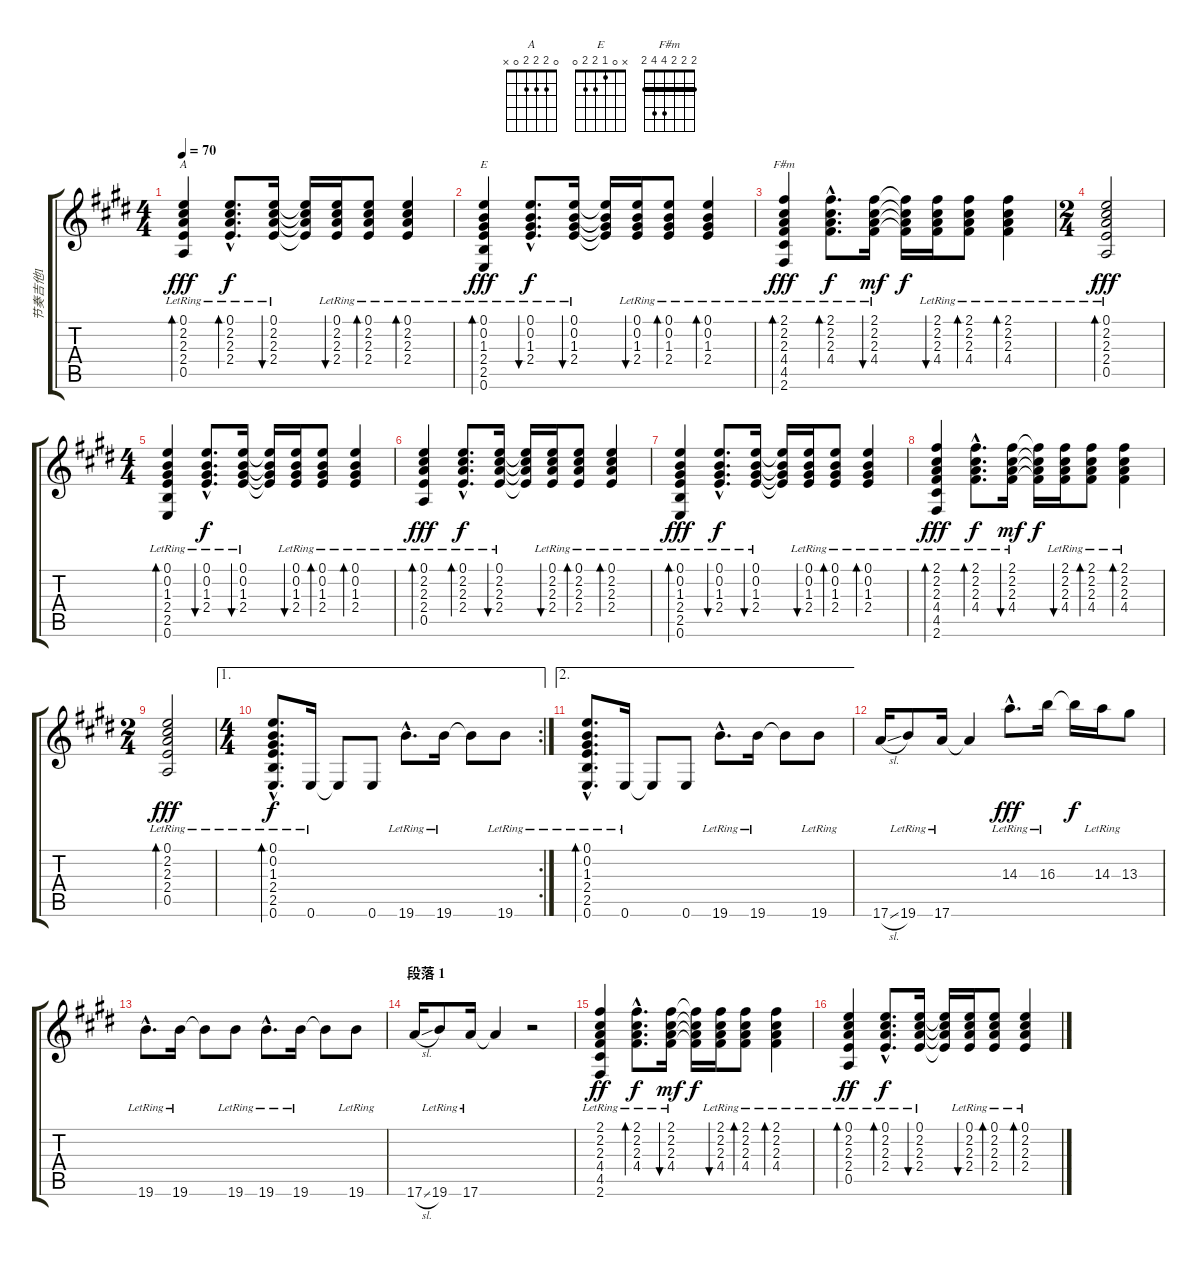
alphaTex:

\track ("节奏吉他1" "节奏吉他1") {instrument acousticguitarsteel}
\staff {score tabs}
\tuning (E4 B3 G3 D3 A2 E2) {hide}
\chord ("A" 0 2 2 2 0 x)
\chord ("E" x 0 1 2 2 0)
\chord ("F#m" 2 2 2 4 4 2) {barre 2}
\ts (4 4)
\tempo 70
\clef g2
\ks e
(0.1{lr} 2.2{lr} 2.3{lr} 2.4{lr} 0.5{lr}).4{bd 120 ch "A" dy fff} (0.1{hac lr} 2.2{hac lr} 2.3{hac lr} 2.4{hac lr}).8{d bd 30 dy f} (0.1{lr} 2.2{lr} 2.3{lr} 2.4{lr}).16{bu 30} (0.1{t} 2.2{t} 2.3{t} 2.4{t}).16 (0.1{lr} 2.2{lr} 2.3{lr} 2.4{lr}).16{bu 30} (0.1{lr} 2.2{lr} 2.3{lr} 2.4{lr}).8{bd 30} (0.1{lr} 2.2{lr} 2.3{lr} 2.4{lr}).4{bd 30} |
(0.1{lr} 0.2{lr} 1.3{lr} 2.4{lr} 2.5{lr} 0.6{lr}).4{bd 120 ch "E" dy fff} (0.1{hac lr} 0.2{hac lr} 1.3{hac lr} 2.4{hac lr}).8{d bu 30 dy f} (0.1{lr} 0.2{lr} 1.3{lr} 2.4{lr}).16{bu 30} (0.1{t} 0.2{t} 1.3{t} 2.4{t}).16 (0.1{lr} 0.2{lr} 1.3{lr} 2.4{lr}).16{bu 30} (0.1{lr} 0.2{lr} 1.3{lr} 2.4{lr}).8{bd 30} (0.1{lr} 0.2{lr} 1.3{lr} 2.4{lr}).4{bd 30} |
(2.1{lr} 2.2{lr} 2.3{lr} 4.4{lr} 4.5{lr} 2.6{lr}).4{bd 120 ch "F#m" dy fff} (2.1{hac lr} 2.2{hac lr} 2.3{hac lr} 4.4{hac lr}).8{d bd 30 dy f} (2.1{lr} 2.2{lr} 2.3{lr} 4.4{lr}).16{bu 30 dy mf} (2.1{t} 2.2{t} 2.3{t} 4.4{t}).16{dy f} (2.1{lr} 2.2{lr} 2.3{lr} 4.4{lr}).16{bu 30} (2.1{lr} 2.2{lr} 2.3{lr} 4.4{lr}).8{bd 30} (2.1{lr} 2.2{lr} 2.3{lr} 4.4{lr}).4{bd 30} |
\ts (2 4)
(0.1{lr} 2.2{lr} 2.3{lr} 2.4{lr} 0.5{lr}).2{bd 120 dy fff} |
\ts (4 4)
(0.1{lr} 0.2{lr} 1.3{lr} 2.4{lr} 2.5{lr} 0.6{lr}).4{bd 120} (0.1{hac lr} 0.2{hac lr} 1.3{hac lr} 2.4{hac lr}).8{d bu 30 dy f} (0.1{lr} 0.2{lr} 1.3{lr} 2.4{lr}).16{bu 30} (0.1{t} 0.2{t} 1.3{t} 2.4{t}).16 (0.1{lr} 0.2{lr} 1.3{lr} 2.4{lr}).16{bu 30} (0.1{lr} 0.2{lr} 1.3{lr} 2.4{lr}).8{bd 30} (0.1{lr} 0.2{lr} 1.3{lr} 2.4{lr}).4{bd 30} |
(0.1{lr} 2.2{lr} 2.3{lr} 2.4{lr} 0.5{lr}).4{bd 120 dy fff} (0.1{hac lr} 2.2{hac lr} 2.3{hac lr} 2.4{hac lr}).8{d bd 30 dy f} (0.1{lr} 2.2{lr} 2.3{lr} 2.4{lr}).16{bu 30} (0.1{t} 2.2{t} 2.3{t} 2.4{t}).16 (0.1{lr} 2.2{lr} 2.3{lr} 2.4{lr}).16{bu 30} (0.1{lr} 2.2{lr} 2.3{lr} 2.4{lr}).8{bd 30} (0.1{lr} 2.2{lr} 2.3{lr} 2.4{lr}).4{bd 30} |
(0.1{lr} 0.2{lr} 1.3{lr} 2.4{lr} 2.5{lr} 0.6{lr}).4{bd 120 dy fff} (0.1{hac lr} 0.2{hac lr} 1.3{hac lr} 2.4{hac lr}).8{d bu 30 dy f} (0.1{lr} 0.2{lr} 1.3{lr} 2.4{lr}).16{bu 30} (0.1{t} 0.2{t} 1.3{t} 2.4{t}).16 (0.1{lr} 0.2{lr} 1.3{lr} 2.4{lr}).16{bu 30} (0.1{lr} 0.2{lr} 1.3{lr} 2.4{lr}).8{bd 30} (0.1{lr} 0.2{lr} 1.3{lr} 2.4{lr}).4{bd 30} |
(2.1{lr} 2.2{lr} 2.3{lr} 4.4{lr} 4.5{lr} 2.6{lr}).4{bd 120 dy fff} (2.1{hac lr} 2.2{hac lr} 2.3{hac lr} 4.4{hac lr}).8{d bd 30 dy f} (2.1{lr} 2.2{lr} 2.3{lr} 4.4{lr}).16{bu 30 dy mf} (2.1{t} 2.2{t} 2.3{t} 4.4{t}).16{dy f} (2.1{lr} 2.2{lr} 2.3{lr} 4.4{lr}).16{bu 30} (2.1{lr} 2.2{lr} 2.3{lr} 4.4{lr}).8{bd 30} (2.1{lr} 2.2{lr} 2.3{lr} 4.4{lr}).4{bd 30} |
\ts (2 4)
(0.1{lr} 2.2{lr} 2.3{lr} 2.4{lr} 0.5{lr}).2{bd 120 dy fff} |
\ae 1
\rc 2
\ts (4 4)
(0.1{hac} 0.2{hac} 1.3{hac} 2.4{hac} 2.5{hac} 0.6{hac lr}).8{d bd 120 dy f} 0.6{lr}.16 0.6{t}.8 0.6.8 19.6{hac lr}.8{d} 19.6{lr}.16 19.6{t}.8 19.6{lr}.8 |
\ae 2
(0.1{hac} 0.2{hac} 1.3{hac} 2.4{hac} 2.5{hac} 0.6{hac lr}).8{d bd 120} 0.6{lr}.16 0.6{t}.8 0.6.8 19.6{hac lr}.8{d} 19.6{lr}.16 19.6{t}.8 19.6{lr}.8 |
17.6{sl}.16 19.6{lr}.8 17.6{lr}.16 17.6{t}.4 14.3{hac lr}.8{d dy fff} 16.3{lr}.16 16.3{t}.16{dy f} 14.3{lr}.16 13.3{lr}.8 |
19.6{hac lr}.8{d} 19.6{lr}.16 19.6{t}.8 19.6{lr}.8 19.6{hac lr}.8{d} 19.6{lr}.16 19.6{t}.8 19.6{lr}.8 |
\section ("" "段落 1")
17.6{sl}.16 19.6{lr}.8 17.6{lr}.16 17.6{t}.4 r.2 |
(2.1{lr} 2.2{lr} 2.3{lr} 4.4{lr} 4.5{lr} 2.6{lr}).4{dy ff} (2.1{hac lr} 2.2{hac lr} 2.3{hac lr} 4.4{hac lr}).8{d bd 30 dy f} (2.1{lr} 2.2{lr} 2.3{lr} 4.4{lr}).16{bu 30 dy mf} (2.1{t} 2.2{t} 2.3{t} 4.4{t}).16{dy f} (2.1{lr} 2.2{lr} 2.3{lr} 4.4{lr}).16{bu 30} (2.1{lr} 2.2{lr} 2.3{lr} 4.4{lr}).8{bd 30} (2.1{lr} 2.2{lr} 2.3{lr} 4.4{lr}).4{bd 30} |
(0.1{lr} 2.2{lr} 2.3{lr} 2.4{lr} 0.5{lr}).4{bd 30 dy ff} (0.1{hac lr} 2.2{hac lr} 2.3{hac lr} 2.4{hac lr}).8{d bd 30 dy f} (0.1{lr} 2.2{lr} 2.3{lr} 2.4{lr}).16{bu 30} (0.1{t} 2.2{t} 2.3{t} 2.4{t}).16 (0.1{lr} 2.2{lr} 2.3{lr} 2.4{lr}).16{bu 30} (0.1{lr} 2.2{lr} 2.3{lr} 2.4{lr}).8{bd 30} (0.1{lr} 2.2{lr} 2.3{lr} 2.4{lr}).4{bd 30}
